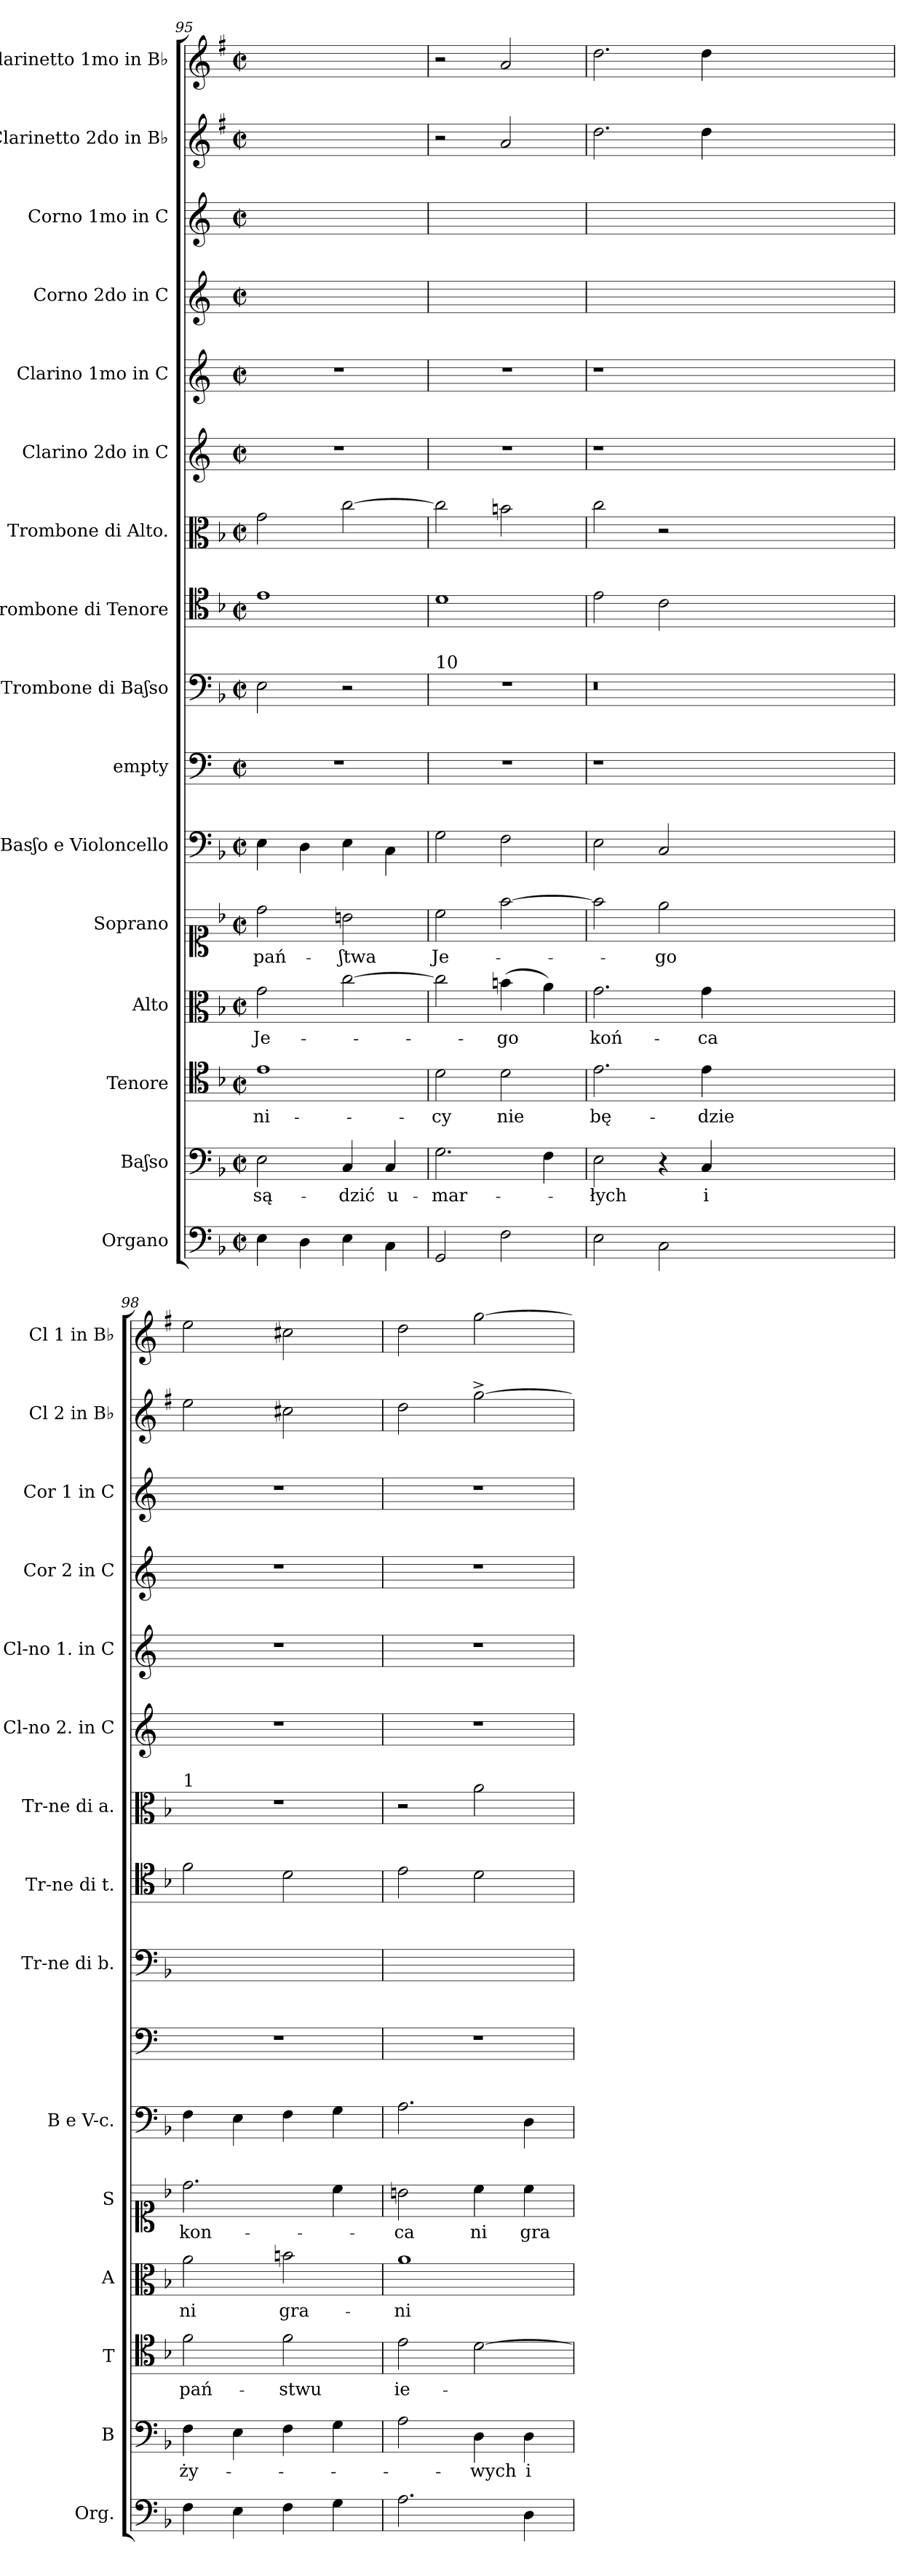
**kern	**kern	**text	**kern	**text	**kern	**text	**kern	**text	**kern	**kern	**kern	**kern	**kern	**kern	**kern	**kern	**kern	**kern	**kern
*part16	*part15	*part15	*part14	*part14	*part13	*part13	*part12	*part12	*part11	*part10	*part9	*part8	*part7	*part6	*part5	*part4	*part3	*part2	*part1
*staff16	*staff15	*staff15	*staff14	*staff14	*staff13	*staff13	*staff12	*staff12	*staff11	*staff10	*staff9	*staff8	*staff7	*staff6	*staff5	*staff4	*staff3	*staff2	*staff1
*I"Organo	*I"Baʃso	*	*I"Tenore	*	*I"Alto	*	*I"Soprano	*	*I"Basʃo e Violoncello	*I"empty	*I"Trombone di Baʃso	*I"Trombone di Tenore	*I"Trombone di Alto.	*I"Clarino 2do in C	*I"Clarino 1mo in C	*I"Corno 2do in C	*I"Corno 1mo in C	*I"Clarinetto 2do in B♭	*I"Clarinetto 1mo in B♭
*I'Org.	*I'B	*	*I'T	*	*I'A	*	*I'S	*	*I'B e V-c.	*	*I'Tr-ne di b.	*I'Tr-ne di t.	*I'Tr-ne di a.	*I'Cl-no 2. in C	*I'Cl-no 1. in C	*I'Cor 2 in C	*I'Cor 1 in C	*I'Cl 2 in B♭	*I'Cl 1 in B♭
*clefF4	*clefF4	*	*clefC4	*	*clefC3	*	*clefC1	*	*clefF4	*clefF4	*clefF4	*clefC4	*clefC3	*clefG2	*clefG2	*clefG2	*clefG2	*clefG2	*clefG2
*	*	*	*	*	*	*	*	*	*	*	*	*	*	*ITrd-3c-5	*ITrd-3c-5	*ITrd4c7	*ITrd4c7	*ITrd1c2	*ITrd1c2
*k[b-]	*k[b-]	*	*k[b-]	*	*k[b-]	*	*k[b-]	*	*k[b-]	*	*k[b-]	*k[b-]	*k[b-]	*k[b-]	*k[b-]	*k[b-]	*k[b-]	*k[b-]	*k[b-]
*F:	*F:	*	*F:	*	*F:	*	*F:	*	*F:	*	*F:	*F:	*F:	*F:	*F:	*F:	*F:	*F:	*F:
*M2/2	*M2/2	*	*M2/2	*	*M2/2	*	*M2/2	*	*M2/2	*M2/2	*M2/2	*M2/2	*M2/2	*M2/2	*M2/2	*M2/2	*M2/2	*M2/2	*M2/2
*met(c|)	*met(c|)	*	*met(c|)	*	*met(c|)	*	*met(c|)	*	*met(c|)	*met(c|)	*met(c|)	*met(c|)	*met(c|)	*met(c|)	*met(c|)	*met(c|)	*met(c|)	*met(c|)	*met(c|)
=95	=95	=95	=95	=95	=95	=95	=95	=95	=95	=95	=95	=95	=95	=95	=95	=95	=95	=95	=95
4E\	2E\	są-	1e	-ni-	2g\	Je-	2dd\	pań-	4E\	1r	2E\	1e	2g\	1r	1r	1ryy	1ryy	1ryy	1ryy
4D\	.	.	.	.	.	.	.	.	4D\	.	.	.	.	.	.	.	.	.	.
4E\	4C/	-dzić	.	.	[2cc\	.	2bn\	-ʃtwa	4E\	.	2r	.	[2cc\	.	.	.	.	.	.
4C\	4C/	u-	.	.	.	.	.	.	4C\	.	.	.	.	.	.	.	.	.	.
=96	=96	=96	=96	=96	=96	=96	=96	=96	=96	=96	=96	=96	=96	=96	=96	=96	=96	=96	=96
!	!	!	!	!	!	!	!	!	!	!	!LO:TX:a:t=10	!	!	!	!	!	!	!	!
2GG/	2.G\	-mar-	2d\	-cy	2cc\]	.	2cc\	Je-	2G\	1r	1r	1d	2cc\]	1r	1r	1ryy	1ryy	2r	2r
2F\	.	.	2d\	nie	(4bn\	-go	[2ff\	.	2F\	.	.	.	2bn\	.	.	.	.	2g/	2g/
.	4F\	.	.	.	4a\)	.	.	.	.	.	.	.	.	.	.	.	.	.	.
=97	=97	=97	=97	=97	=97	=97	=97	=97	=97	=97	=97	=97	=97	=97	=97	=97	=97	=97	=97
2E\	2E\	-łych	2.e\	bę-	2.g\	koń-	2ff\]	.	2E\	1r	0.r	2e\	2cc\	1r	1r	0.ryy	0.ryy	2.cc\	2.cc\
2C\	4r	.	.	.	.	.	2ee\	-go	2C/	.	.	2c\	2r	.	.	.	.	.	.
.	4C/	i	4e\	-dzie	4g\	-ca	.	.	.	.	.	.	.	.	.	.	.	4cc\	4cc\
0ryy	0ryy	.	0ryy	.	0ryy	.	0ryy	.	0ryy	0ryy	.	0ryy	0ryy	0ryy	0ryy	.	.	0ryy	0ryy
=98	=98	=98	=98	=98	=98	=98	=98	=98	=98	=98	=98	=98	=98	=98	=98	=98	=98	=98	=98
!	!	!	!	!	!	!	!	!	!	!	!	!	!LO:TX:a:t=1	!	!	!	!	!	!
4F\	4F\	ży-	2f\	pań-	2a\	ni	2.dd\	kon-	4F\	1r	1ryy	2f\	1r	1r	1r	1r	1r	2dd\	2dd\
4E\	4E\	.	.	.	.	.	.	.	4E\	.	.	.	.	.	.	.	.	.	.
4F\	4F\	.	2f\	-stwu	2bn\	gra-	.	.	4F\	.	.	2d\	.	.	.	.	.	2bn\	2bn\
4G\	4G\	.	.	.	.	.	4cc\	.	4G\	.	.	.	.	.	.	.	.	.	.
=99	=99	=99	=99	=99	=99	=99	=99	=99	=99	=99	=99	=99	=99	=99	=99	=99	=99	=99	=99
2.A\	2A\	.	2e\	ie-	1a	-ni-	2bn\	-ca	2.A\	1r	1ryy	2e\	2r	1r	1r	1r	1r	2cc\	2cc\
.	4D\	-wych	[2d\	.	.	.	4cc\	ni	.	.	.	2d\	2a\	.	.	.	.	[2ff^<\	[2ff\
4D\	4D\	i	.	.	.	.	4cc\	gra-	4D\	.	.	.	.	.	.	.	.	.	.
=	=	=	=	=	=	=	=	=	=	=	=	=	=	=	=	=	=	=	=
*-	*-	*-	*-	*-	*-	*-	*-	*-	*-	*-	*-	*-	*-	*-	*-	*-	*-	*-	*-
